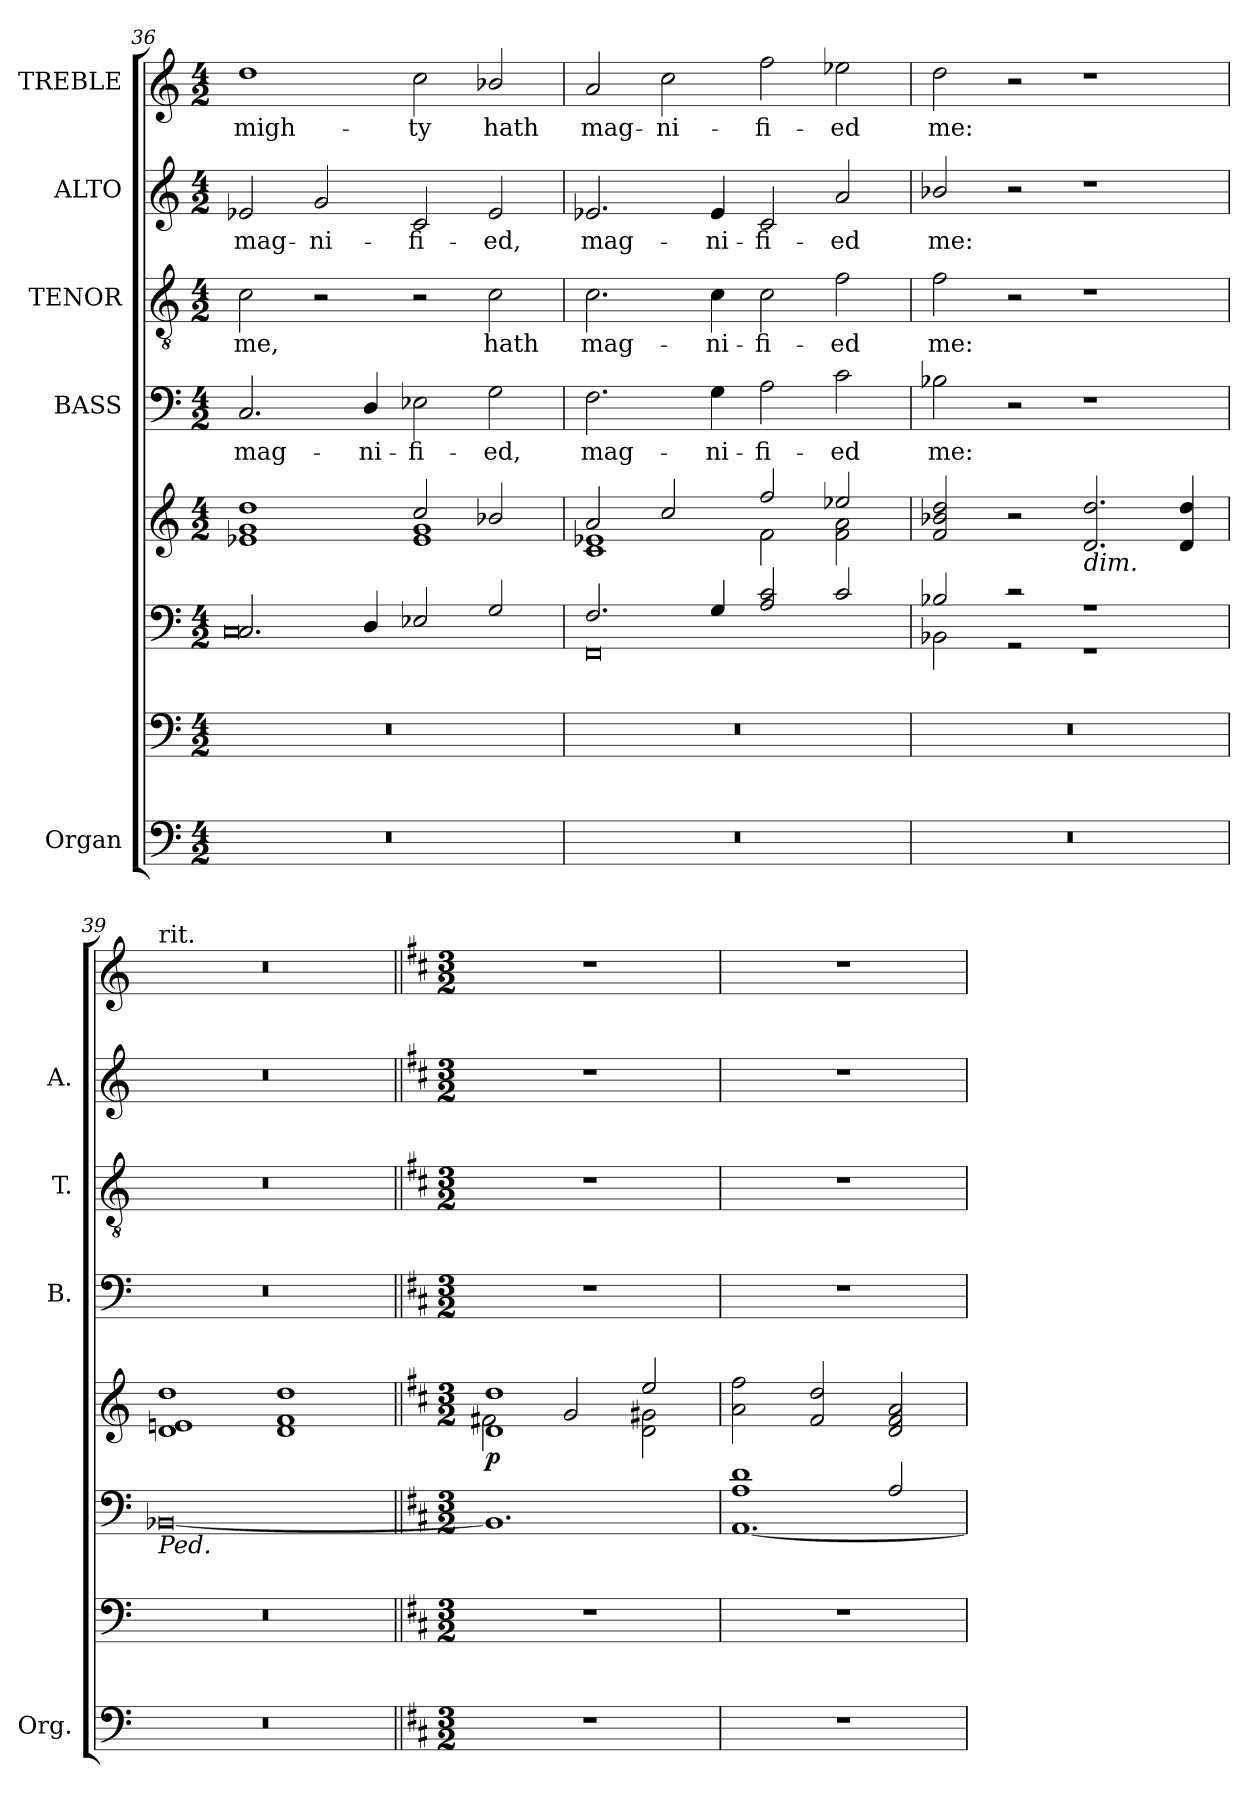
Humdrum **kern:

**kern	**kern	**kern	**kern	**dynam	**kern	**text	**kern	**text	**kern	**text	**kern	**text
*part5	*part5	*part5	*part5	*part5	*part4	*part4	*part3	*part3	*part2	*part2	*part1	*part1
*staff8	*staff7	*staff6	*staff5	*staff5/6/7/8	*staff4	*staff4	*staff3	*staff3	*staff2	*staff2	*staff1	*staff1
*I"Organ	*	*	*	*	*I"BASS	*	*I"TENOR	*	*I"ALTO	*	*I"TREBLE	*
*I'Org.	*	*	*	*	*I'B.	*	*I'T.	*	*I'A.	*	*	*
*clefF4	*clefF4	*clefF4	*clefG2	*	*clefF4	*	*clefGv2	*	*clefG2	*	*clefG2	*
*	*	*	*	*	*	*	*ITrd7c12	*	*	*	*	*
*k[]	*k[]	*k[]	*k[]	*	*k[]	*	*k[]	*	*k[]	*	*k[]	*
*C:	*C:	*C:	*C:	*	*C:	*	*C:	*	*C:	*	*C:	*
*M4/2	*M4/2	*M4/2	*M4/2	*	*M4/2	*	*M4/2	*	*M4/2	*	*M4/2	*
=36	=36	=36	=36	=36	=36	=36	=36	=36	=36	=36	=36	=36
!LO:N:vis=1	!LO:N:vis=1	!	!	!	!	!	!	!	!	!	!	!
*	*	*^	*^	*	*	*	*	*	*	*	*	*
!	!	!	!	!	!	!	!	!LO:LY:b:color=#000000	!	!	!	!	!	!
!	!	!	!	!	!	!	!	!	!	!LO:LY:b:color=#000000	!	!	!	!
!	!	!	!	!	!	!	!	!	!	!	!	!LO:LY:b:color=#000000	!	!
!	!	!	!	!	!	!	!	!	!	!	!	!	!	!LO:LY:b:color=#000000
0r	0r	2.Ci/	0Ci	1e-i 1gi 1ddi	1ryy	.	2.Ci/	mag-	2Ci\	me,	2e-i/	mag-	1ddi	migh-
!	!	!	!	!	!	!	!	!	!	!	!	!LO:LY:b:color=#000000	!	!
.	.	.	.	.	.	.	.	.	2r	.	2gi/	-ni-	.	.
!	!	!	!	!	!	!	!	!LO:LY:b:color=#000000	!	!	!	!	!	!
.	.	4Di/	.	.	.	.	4Di/	-ni-	.	.	.	.	.	.
!	!	!	!	!	!	!	!	!LO:LY:b:color=#000000	!	!	!	!	!	!
!	!	!	!	!	!	!	!	!	!	!	!	!LO:LY:b:color=#000000	!	!
!	!	!	!	!	!	!	!	!	!	!	!	!	!	!LO:LY:b:color=#000000
.	.	2E-i/	.	2cci/	1e-i 1gi	.	2E-i\	-fi-	2r	.	2ci/	-fi-	2cci\	-ty
!	!	!	!	!	!	!	!	!LO:LY:b:color=#000000	!	!	!	!	!	!
!	!	!	!	!	!	!	!	!	!	!LO:LY:b:color=#000000	!	!	!	!
!	!	!	!	!	!	!	!	!	!	!	!	!LO:LY:b:color=#000000	!	!
!	!	!	!	!	!	!	!	!	!	!	!	!	!	!LO:LY:b:color=#000000
.	.	2Gi/	.	2b-i/	.	.	2Gi\	-ed,	2Ci\	hath	2e-i/	-ed,	2b-i/	hath
=37	=37	=37	=37	=37	=37	=37	=37	=37	=37	=37	=37	=37	=37	=37
!LO:N:vis=1	!LO:N:vis=1	!	!	!	!	!	!	!	!	!	!	!	!	!
!	!	!	!	!	!	!	!	!LO:LY:b:color=#000000	!	!	!	!	!	!
!	!	!	!	!	!	!	!	!	!	!LO:LY:b:color=#000000	!	!	!	!
!	!	!	!	!	!	!	!	!	!	!	!	!LO:LY:b:color=#000000	!	!
!	!	!	!	!	!	!	!	!	!	!	!	!	!	!LO:LY:b:color=#000000
0r	0r	2.Fi/	0FFi	2ai/	1ci 1e-i	.	2.Fi\	mag-	2.Ci\	mag-	2.e-i/	mag-	2ai/	mag-
!	!	!	!	!	!	!	!	!	!	!	!	!	!	!LO:LY:b:color=#000000
.	.	.	.	2cci/	.	.	.	.	.	.	.	.	2cci\	-ni-
!	!	!	!	!	!	!	!	!LO:LY:b:color=#000000	!	!	!	!	!	!
!	!	!	!	!	!	!	!	!	!	!LO:LY:b:color=#000000	!	!	!	!
!	!	!	!	!	!	!	!	!	!	!	!	!LO:LY:b:color=#000000	!	!
.	.	4Gi/	.	.	.	.	4Gi\	-ni-	4Ci\	-ni-	4e-i/	-ni-	.	.
!	!	!	!	!	!	!	!	!LO:LY:b:color=#000000	!	!	!	!	!	!
!	!	!	!	!	!	!	!	!	!	!LO:LY:b:color=#000000	!	!	!	!
!	!	!	!	!	!	!	!	!	!	!	!	!LO:LY:b:color=#000000	!	!
!	!	!	!	!	!	!	!	!	!	!	!	!	!	!LO:LY:b:color=#000000
.	.	2Ai/ 2ci	.	2ffi/	2fi\	.	2Ai\	-fi-	2Ci\	-fi-	2ci/	-fi-	2ffi\	-fi-
!	!	!	!	!	!	!	!	!LO:LY:b:color=#000000	!	!	!	!	!	!
!	!	!	!	!	!	!	!	!	!	!LO:LY:b:color=#000000	!	!	!	!
!	!	!	!	!	!	!	!	!	!	!	!	!LO:LY:b:color=#000000	!	!
!	!	!	!	!	!	!	!	!	!	!	!	!	!	!LO:LY:b:color=#000000
.	.	2ci/	.	2ee-i/	2fi\ 2ai	.	2ci\	-ed	2Fi\	-ed	2ai/	-ed	2ee-i\	-ed
!!LO:PB:g=z
=38	=38	=38	=38	=38	=38	=38	=38	=38	=38	=38	=38	=38	=38	=38
!LO:N:vis=1	!LO:N:vis=1	!	!	!	!	!	!	!	!	!	!	!	!	!
*	*	*	*	*v	*v	*	*	*	*	*	*	*	*	*
*	*	*	*	*^	*	*	*	*	*	*	*	*	*
!	!	!	!	!	!	!	!	!LO:LY:b:color=#000000	!	!	!	!	!	!
*	*	*	*	*v	*v	*	*	*	*	*	*	*	*	*
*	*	*	*	*^	*	*	*	*	*	*	*	*	*
!	!	!	!	!	!	!	!	!	!	!LO:LY:b:color=#000000	!	!	!	!
*	*	*	*	*v	*v	*	*	*	*	*	*	*	*	*
*	*	*	*	*^	*	*	*	*	*	*	*	*	*
!	!	!	!	!	!	!	!	!	!	!	!	!LO:LY:b:color=#000000	!	!
*	*	*	*	*v	*v	*	*	*	*	*	*	*	*	*
*	*	*	*	*^	*	*	*	*	*	*	*	*	*
!	!	!	!	!	!	!	!	!	!	!	!	!	!	!LO:LY:b:color=#000000
*	*	*	*	*v	*v	*	*	*	*	*	*	*	*	*
0r	0r	2B-i/	2BB-i\	2fi/ 2b-i 2ddi	.	2B-i\	me:	2Fi\	me:	2b-i/	me:	2ddi\	me:
.	.	2r	2r	2r	.	2r	.	2r	.	2r	.	2r	.
!	!	!	!	!LO:TX:b:i:t=dim.	!	!	!	!	!	!	!	!	!
.	.	1r	1r	2.di/ 2.ddi	.	1r	.	1r	.	1r	.	1r	.
.	.	.	.	4di/ 4ddi	.	.	.	.	.	.	.	.	.
*	*	*v	*v	*	*	*	*	*	*	*	*	*	*
=39	=39	=39	=39	=39	=39	=39	=39	=39	=39	=39	=39	=39
!	!	!	!	!	!	!	!	!	!	!	!LO:TX:t=rit.	!
!	!	!LO:TX:b:i:t=Ped.	!	!	!	!	!	!	!	!	!	!
!LO:N:vis=1	!LO:N:vis=1	!	!	!	!LO:N:vis=1	!	!LO:N:vis=1	!	!LO:N:vis=1	!	!LO:N:vis=1	!
0r	0r	[0BB-i	1di 1eni 1ddi	.	0r	.	0r	.	0r	.	0r	.
.	.	.	1di 1fi 1ddi	.	.	.	.	.	.	.	.	.
=40||	=40||	=40||	=40||	=40||	=40||	=40||	=40||	=40||	=40||	=40||	=40||	=40||
*k[f#c#]	*k[f#c#]	*k[f#c#]	*k[f#c#]	*	*k[f#c#]	*	*k[f#c#]	*	*k[f#c#]	*	*k[f#c#]	*
*D:	*D:	*D:	*D:	*	*D:	*	*D:	*	*D:	*	*D:	*
*M3/2	*M3/2	*M3/2	*M3/2	*	*M3/2	*	*M3/2	*	*M3/2	*	*M3/2	*
*	*	*	*MM80	*	*	*	*	*	*	*	*MM80	*
!LO:N:vis=1	!LO:N:vis=1	!	!	!	!LO:N:vis=1	!	!LO:N:vis=1	!	!LO:N:vis=1	!	!LO:N:vis=1	!
*	*	*	*^	*	*	*	*	*	*	*	*	*
1.r	1.r	1.BB-i]	1di 1ddi	2f#Xi\	p	1.r	.	1.r	.	1.r	.	1.r	.
.	.	.	.	2gi/	.	.	.	.	.	.	.	.	.
.	.	.	2eei/	2di\ 2g#Xi	.	.	.	.	.	.	.	.	.
=41	=41	=41	=41	=41	=41	=41	=41	=41	=41	=41	=41	=41	=41
!LO:N:vis=1	!LO:N:vis=1	!	!	!	!	!LO:N:vis=1	!	!LO:N:vis=1	!	!LO:N:vis=1	!	!LO:N:vis=1	!
*	*	*^	*v	*v	*	*	*	*	*	*	*	*	*
1.r	1.r	1Ai 1di	[1.AAi	2ai\ 2ff#i	.	1.r	.	1.r	.	1.r	.	1.r	.
.	.	.	.	2f#i/ 2ddi	.	.	.	.	.	.	.	.	.
.	.	2Ai/	.	2di/ 2f#i 2ai	.	.	.	.	.	.	.	.	.
*	*	*v	*v	*	*	*	*	*	*	*	*	*	*
=	=	=	=	=	=	=	=	=	=	=	=	=
*-	*-	*-	*-	*-	*-	*-	*-	*-	*-	*-	*-	*-
